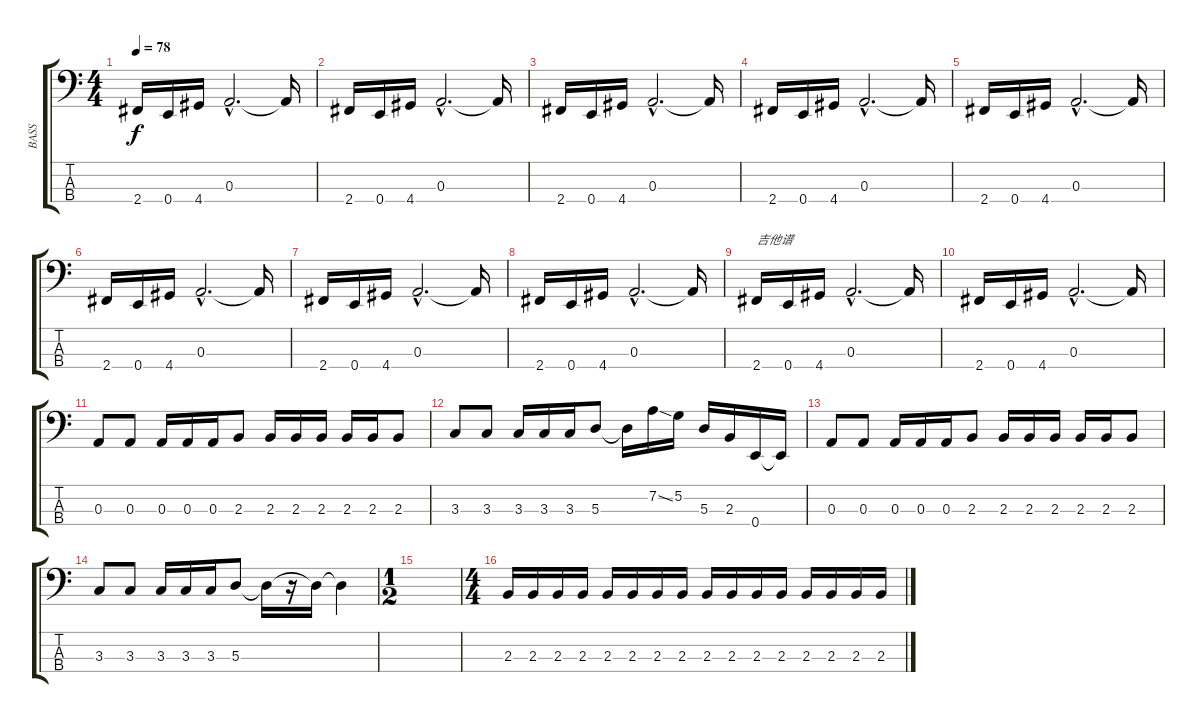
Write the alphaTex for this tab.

\track ("BASS" "BASS") {instrument slapbass2}
\staff {score tabs}
\tuning (G2 D2 A1 E1) {hide}
\ts (4 4)
\tempo 78
\clef f4
\ks c
2.4.16{dy f instrument acousticbass} 0.4.16 4.4.16 0.3{hac}.2{d} 0.3{t}.16 |
2.4.16 0.4.16 4.4.16 0.3{hac}.2{d} 0.3{t}.16 |
2.4.16 0.4.16 4.4.16 0.3{hac}.2{d} 0.3{t}.16 |
2.4.16 0.4.16 4.4.16 0.3{hac}.2{d} 0.3{t}.16 |
2.4.16 0.4.16 4.4.16 0.3{hac}.2{d} 0.3{t}.16 |
2.4.16 0.4.16 4.4.16 0.3{hac}.2{d} 0.3{t}.16 |
2.4.16 0.4.16 4.4.16 0.3{hac}.2{d} 0.3{t}.16 |
2.4.16 0.4.16 4.4.16 0.3{hac}.2{d} 0.3{t}.16 |
2.4.16{txt "吉他谱"} 0.4.16 4.4.16 0.3{hac}.2{d} 0.3{t}.16 |
2.4.16 0.4.16 4.4.16 0.3{hac}.2{d} 0.3{t}.16 |
0.3.8{instrument slapbass2} 0.3.8 0.3.16 0.3.16 0.3.16 2.3.8 2.3.16 2.3.16 2.3.16 2.3.16 2.3.16 2.3.8 |
3.3.8 3.3.8 3.3.16 3.3.16 3.3.16 5.3.8 5.3{t}.16 7.2{ss}.16 5.2.16 5.3.16 2.3.16 0.4.16 0.4{t}.16 |
0.3.8{instrument slapbass2} 0.3.8 0.3.16 0.3.16 0.3.16 2.3.8 2.3.16 2.3.16 2.3.16 2.3.16 2.3.16 2.3.8 |
3.3.8 3.3.8 3.3.16 3.3.16 3.3.16 5.3.8 5.3{t}.16 r.16 5.3{t}.16 5.3{t}.4 |
\ts (1 2)
|
\ts (4 4)
2.3.16 2.3.16 2.3.16 2.3.16 2.3.16 2.3.16 2.3.16 2.3.16 2.3.16 2.3.16 2.3.16 2.3.16 2.3.16 2.3.16 2.3.16 2.3.16
